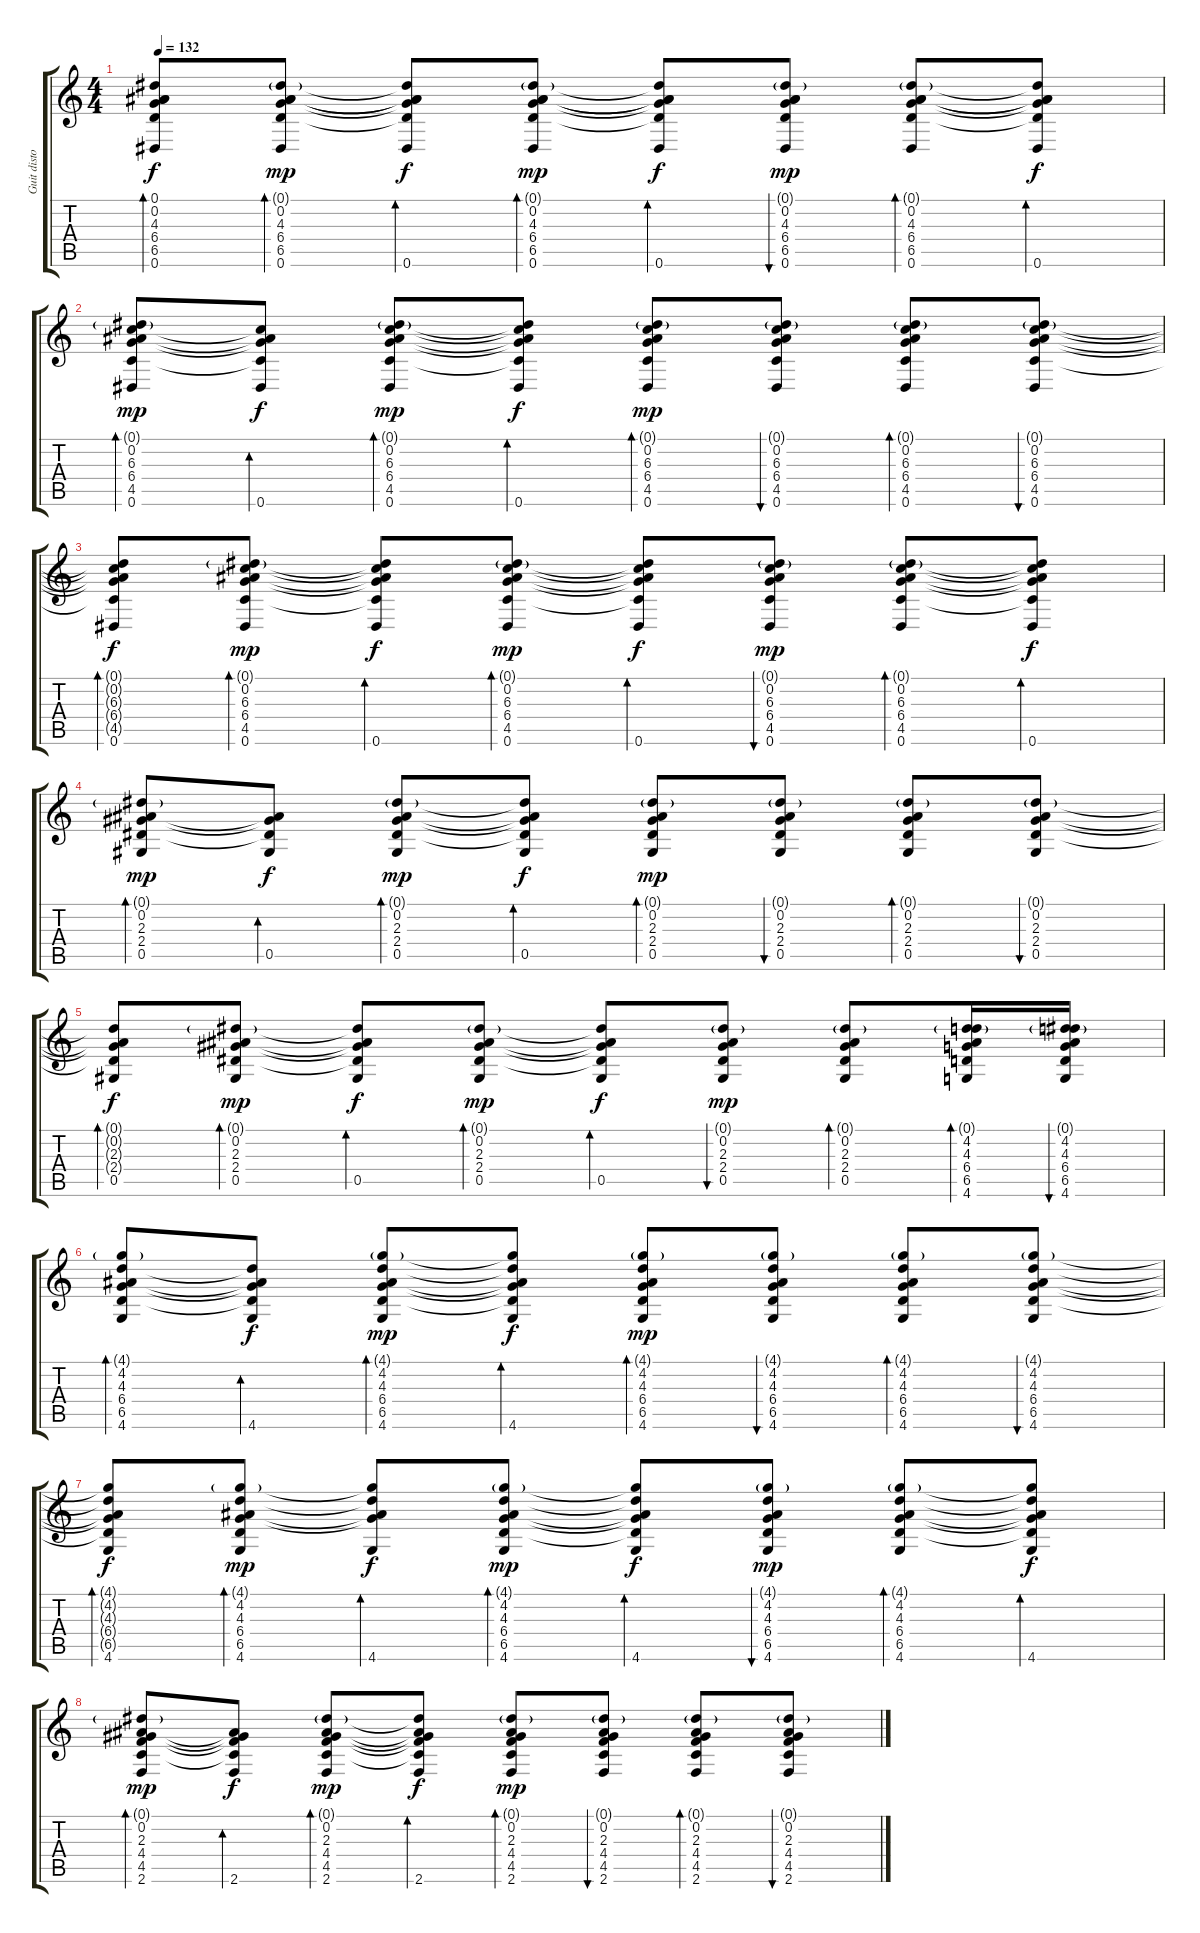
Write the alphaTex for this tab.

\track ("Guit distor Eb" "Guit disto") {instrument overdrivenguitar}
\staff {score tabs}
\tuning (Eb4 Bb3 Gb3 Db3 Ab2 Eb2) {hide}
\ts (4 4)
\tempo 132
\clef g2
\ks c
(0.1{t} 0.2{t} 4.3{t} 6.4{t} 6.5{t} 0.6).8{bd 30 dy f} (0.1{g} 0.2 4.3 6.4 6.5 0.6).8{bd 30 dy mp} (0.1{t} 0.2{t} 4.3{t} 6.4{t} 6.5{t} 0.6).8{bd 30 dy f} (0.1{g} 0.2 4.3 6.4 6.5 0.6).8{bd 30 dy mp} (0.1{t} 0.2{t} 4.3{t} 6.4{t} 6.5{t} 0.6).8{bd 30 dy f} (0.1{g} 0.2 4.3 6.4 6.5 0.6).8{bu 30 dy mp} (0.1{g} 0.2 4.3 6.4 6.5 0.6).8{bd 30} (0.1{t} 0.2{t} 4.3{t} 6.4{t} 6.5{t} 0.6).8{bd 30 dy f} |
(0.1{g} 0.2 6.3 6.4 4.5 0.6).8{bd 30 dy mp} (0.2{t} 6.3{t} 6.4{t} 4.5{t} 0.6).8{bd 30 dy f} (0.1{g} 0.2 6.3 6.4 4.5 0.6).8{bd 30 dy mp} (0.1{t} 0.2{t} 6.3{t} 6.4{t} 4.5{t} 0.6).8{bd 30 dy f} (0.1{g} 0.2 6.3 6.4 4.5 0.6).8{bd 30 dy mp} (0.1{g} 0.2 6.3 6.4 4.5 0.6).8{bu 30} (0.1{g} 0.2 6.3 6.4 4.5 0.6).8{bd 30} (0.1{g} 0.2 6.3 6.4 4.5 0.6).8{bu 30} |
(0.1{t} 0.2{t} 6.3{t} 6.4{t} 4.5{t} 0.6).8{bd 30 dy f} (0.1{g} 0.2 6.3 6.4 4.5 0.6).8{bd 30 dy mp} (0.1{t} 0.2{t} 6.3{t} 6.4{t} 4.5{t} 0.6).8{bd 30 dy f} (0.1{g} 0.2 6.3 6.4 4.5 0.6).8{bd 30 dy mp} (0.1{t} 0.2{t} 6.3{t} 6.4{t} 4.5{t} 0.6).8{bd 30 dy f} (0.1{g} 0.2 6.3 6.4 4.5 0.6).8{bu 30 dy mp} (0.1{g} 0.2 6.3 6.4 4.5 0.6).8{bd 30} (0.1{t} 0.2{t} 6.3{t} 6.4{t} 4.5{t} 0.6).8{bd 30 dy f} |
(0.1{g} 0.2 2.3 2.4 0.5).8{bd 30 dy mp} (0.2{t} 2.3{t} 2.4{t} 0.5).8{bd 30 dy f} (0.1{g} 0.2 2.3 2.4 0.5).8{bd 30 dy mp} (0.1{t} 0.2{t} 2.3{t} 2.4{t} 0.5).8{bd 30 dy f} (0.1{g} 0.2 2.3 2.4 0.5).8{bd 30 dy mp} (0.1{g} 0.2 2.3 2.4 0.5).8{bu 30} (0.1{g} 0.2 2.3 2.4 0.5).8{bd 30} (0.1{g} 0.2 2.3 2.4 0.5).8{bu 30} |
(0.1{t} 0.2{t} 2.3{t} 2.4{t} 0.5).8{bd 30 dy f} (0.1{g} 0.2 2.3 2.4 0.5).8{bd 30 dy mp} (0.1{t} 0.2{t} 2.3{t} 2.4{t} 0.5).8{bd 30 dy f} (0.1{g} 0.2 2.3 2.4 0.5).8{bd 30 dy mp} (0.1{t} 0.2{t} 2.3{t} 2.4{t} 0.5).8{bd 30 dy f} (0.1{g} 0.2 2.3 2.4 0.5).8{bu 30 dy mp} (0.1{g} 0.2 2.3 2.4 0.5).8{bd 30} (0.1{g} 4.2 4.3 6.4 6.5 4.6).16{bd 30} (0.1{g} 4.2 4.3 6.4 6.5 4.6).16{bu 30} |
(4.1{g} 4.2 4.3 6.4 6.5 4.6).8{bd 30} (4.2{t} 4.3{t} 6.4{t} 6.5{t} 4.6).8{bd 30 dy f} (4.1{g} 4.2 4.3 6.4 6.5 4.6).8{bd 30 dy mp} (4.1{t} 4.2{t} 4.3{t} 6.4{t} 6.5{t} 4.6).8{bd 30 dy f} (4.1{g} 4.2 4.3 6.4 6.5 4.6).8{bd 30 dy mp} (4.1{g} 4.2 4.3 6.4 6.5 4.6).8{bu 30} (4.1{g} 4.2 4.3 6.4 6.5 4.6).8{bd 30} (4.1{g} 4.2 4.3 6.4 6.5 4.6).8{bu 30} |
(4.1{t} 4.2{t} 4.3{t} 6.4{t} 6.5{t} 4.6).8{bd 30 dy f} (4.1{g} 4.2 4.3 6.4 6.5 4.6).8{bd 30 dy mp} (4.1{t} 4.2{t} 4.3{t} 6.4{t} 4.6).8{bd 30 dy f} (4.1{g} 4.2 4.3 6.4 6.5 4.6).8{bd 30 dy mp} (4.1{t} 4.2{t} 4.3{t} 6.4{t} 6.5{t} 4.6).8{bd 30 dy f} (4.1{g} 4.2 4.3 6.4 6.5 4.6).8{bu 30 dy mp} (4.1{g} 4.2 4.3 6.4 6.5 4.6).8{bd 30} (4.1{t} 4.2{t} 4.3{t} 6.4{t} 6.5{t} 4.6).8{bd 30 dy f} |
(0.1{g} 0.2 2.3 4.4 4.5 2.6).8{bd 30 dy mp} (0.2{t} 2.3{t} 4.4{t} 4.5{t} 2.6).8{bd 30 dy f} (0.1{g} 0.2 2.3 4.4 4.5 2.6).8{bd 30 dy mp} (0.1{t} 0.2{t} 2.3{t} 4.4{t} 4.5{t} 2.6).8{bd 30 dy f} (0.1{g} 0.2 2.3 4.4 4.5 2.6).8{bd 30 dy mp} (0.1{g} 0.2 2.3 4.4 4.5 2.6).8{bu 30} (0.1{g} 0.2 2.3 4.4 4.5 2.6).8{bd 30} (0.1{g} 0.2 2.3 4.4 4.5 2.6).8{bu 30}
